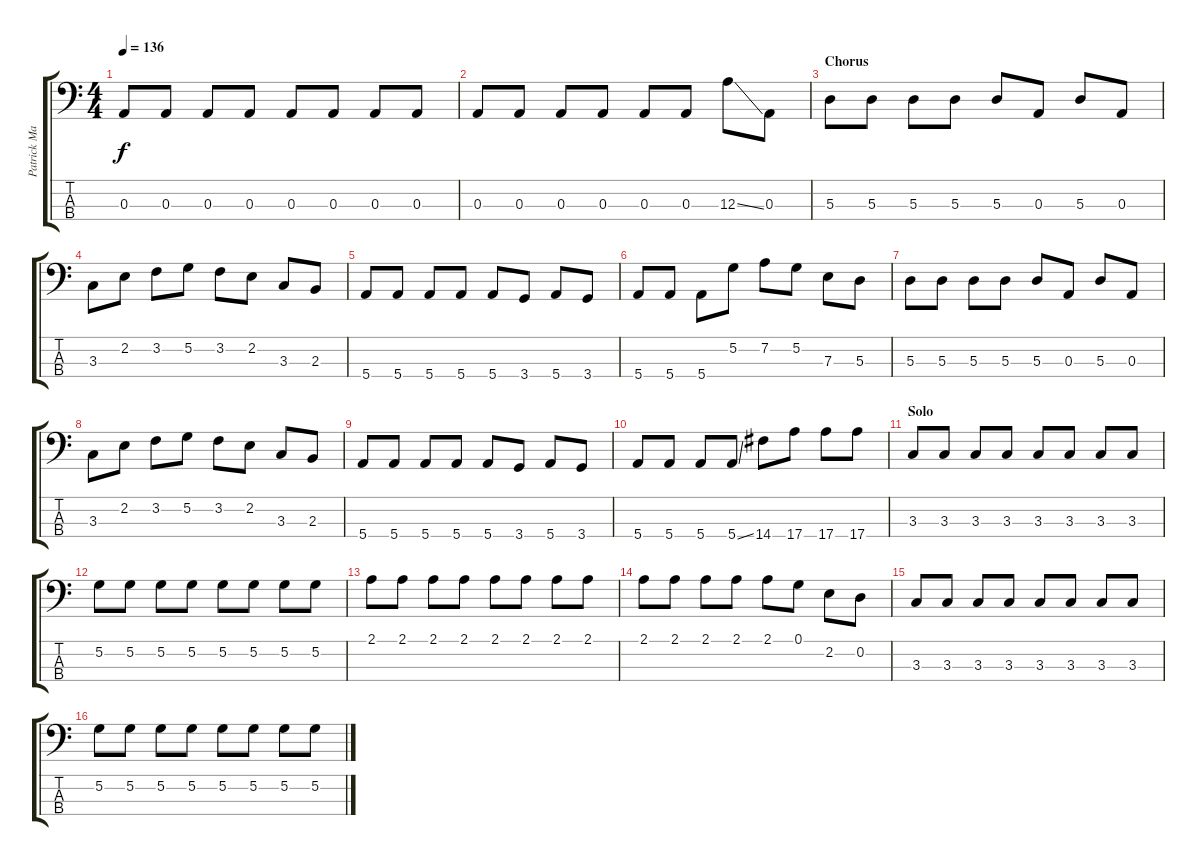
\track ("Patrick Mattews" "Patrick Ma") {instrument electricbasspick}
\staff {score tabs}
\tuning (G2 D2 A1 E1) {hide}
\ts (4 4)
\tempo 136
\clef f4
\ks c
0.3.8{dy f} 0.3.8 0.3.8 0.3.8 0.3.8 0.3.8 0.3.8 0.3.8 |
0.3.8 0.3.8 0.3.8 0.3.8 0.3.8 0.3.8 12.3{ss}.8 0.3.8 |
\section ("" "Chorus")
5.3.8 5.3.8 5.3.8 5.3.8 5.3.8 0.3.8 5.3.8 0.3.8 |
3.3.8 2.2.8 3.2.8 5.2.8 3.2.8 2.2.8 3.3.8 2.3.8 |
5.4.8 5.4.8 5.4.8 5.4.8 5.4.8 3.4.8 5.4.8 3.4.8 |
5.4.8 5.4.8 5.4.8 5.2.8 7.2.8 5.2.8 7.3.8 5.3.8 |
5.3.8 5.3.8 5.3.8 5.3.8 5.3.8 0.3.8 5.3.8 0.3.8 |
3.3.8 2.2.8 3.2.8 5.2.8 3.2.8 2.2.8 3.3.8 2.3.8 |
5.4.8 5.4.8 5.4.8 5.4.8 5.4.8 3.4.8 5.4.8 3.4.8 |
5.4.8 5.4.8 5.4.8 5.4{ss}.8 14.4.8 17.4.8 17.4.8 17.4.8 |
\section ("" "Solo")
3.3.8 3.3.8 3.3.8 3.3.8 3.3.8 3.3.8 3.3.8 3.3.8 |
5.2.8 5.2.8 5.2.8 5.2.8 5.2.8 5.2.8 5.2.8 5.2.8 |
2.1.8 2.1.8 2.1.8 2.1.8 2.1.8 2.1.8 2.1.8 2.1.8 |
2.1.8 2.1.8 2.1.8 2.1.8 2.1.8 0.1.8 2.2.8 0.2.8 |
3.3.8 3.3.8 3.3.8 3.3.8 3.3.8 3.3.8 3.3.8 3.3.8 |
5.2.8 5.2.8 5.2.8 5.2.8 5.2.8 5.2.8 5.2.8 5.2.8
